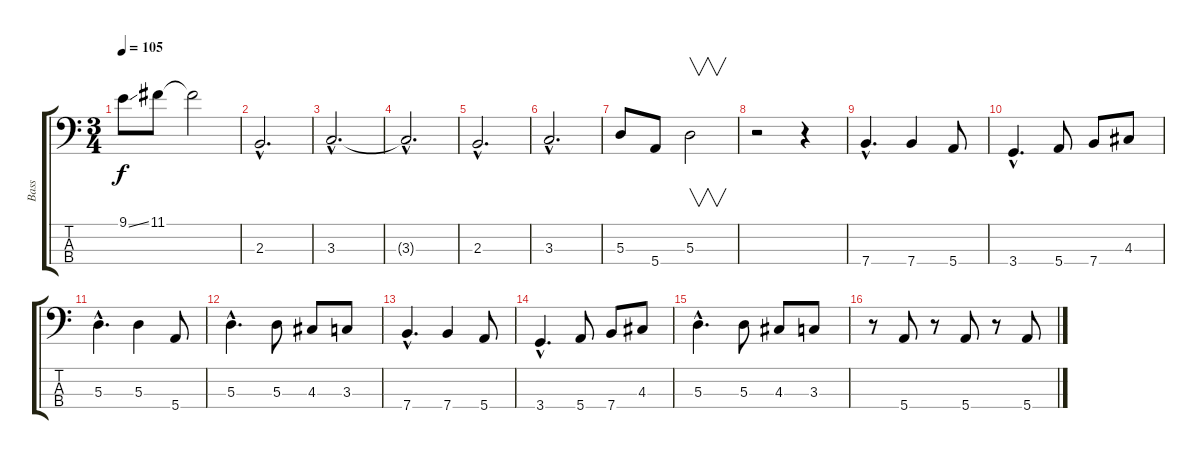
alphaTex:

\track ("Bass" "Bass") {instrument electricbassfinger}
\staff {score tabs}
\tuning (G2 D2 A1 E1) {hide}
\ts (3 4)
\tempo 105
\clef f4
\ks c
9.1{ss}.8{dy f} 11.1.8 11.1{t}.2 |
2.3{hac}.2{d} |
3.3{hac}.2{d} |
3.3{hac t}.2{d} |
2.3{hac}.2{d} |
3.3{hac}.2{d} |
5.3.8 5.4.8 5.3.2{v} |
r.2 r.4 |
7.4{hac}.4{d} 7.4.4 5.4.8 |
3.4{hac}.4{d} 5.4.8 7.4.8 4.3.8 |
5.3{hac}.4{d} 5.3.4 5.4.8 |
5.3{hac}.4{d} 5.3.8 4.3.8 3.3.8 |
7.4{hac}.4{d} 7.4.4 5.4.8 |
3.4{hac}.4{d} 5.4.8 7.4.8 4.3.8 |
5.3{hac}.4{d} 5.3.8 4.3.8 3.3.8 |
r.8 5.4.8 r.8 5.4.8 r.8 5.4.8
